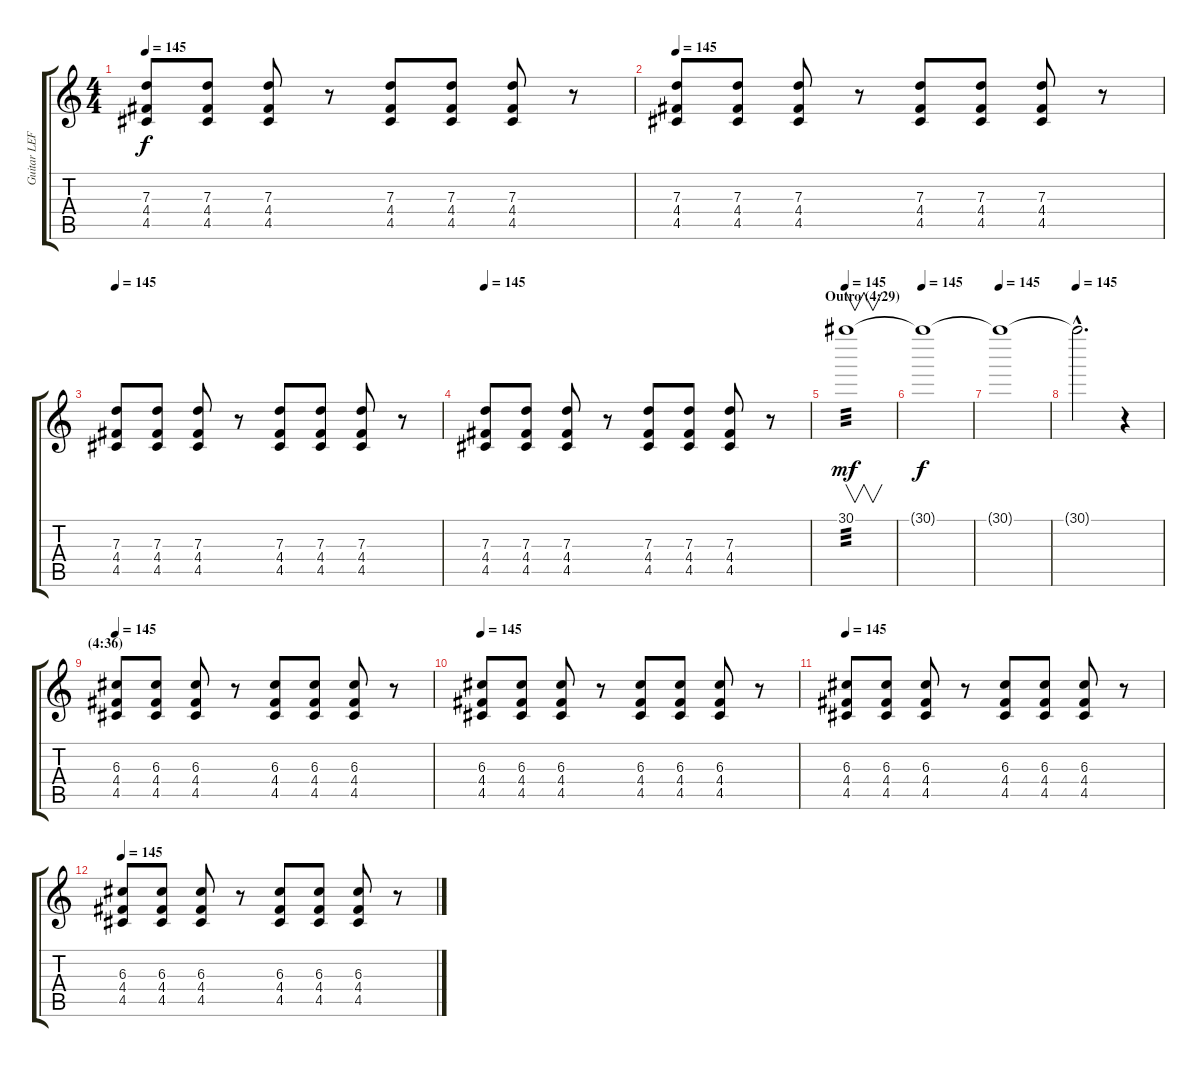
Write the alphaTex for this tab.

\track ("Guitar LEFT" "Guitar LEF") {instrument distortionguitar}
\staff {score tabs}
\tuning (E4 B3 G3 D3 A2 E2) {hide}
\ts (4 4)
\tempo 145
\clef g2
\ks c
(7.3 4.4 4.5).8{dy f} (7.3 4.4 4.5).8 (7.3 4.4 4.5).8 r.8 (7.3 4.4 4.5).8 (7.3 4.4 4.5).8 (7.3 4.4 4.5).8 r.8 |
\tempo 145
(7.3 4.4 4.5).8 (7.3 4.4 4.5).8 (7.3 4.4 4.5).8 r.8 (7.3 4.4 4.5).8 (7.3 4.4 4.5).8 (7.3 4.4 4.5).8 r.8 |
\tempo 145
(7.3 4.4 4.5).8 (7.3 4.4 4.5).8 (7.3 4.4 4.5).8 r.8 (7.3 4.4 4.5).8 (7.3 4.4 4.5).8 (7.3 4.4 4.5).8 r.8 |
\tempo 145
(7.3 4.4 4.5).8 (7.3 4.4 4.5).8 (7.3 4.4 4.5).8 r.8 (7.3 4.4 4.5).8 (7.3 4.4 4.5).8 (7.3 4.4 4.5).8 r.8 |
\section ("" "Outro (4:29)")
\tempo 145
30.1.1{v tp 3 dy mf} |
\tempo 145
30.1{t}.1{dy f} |
\tempo 145
30.1{t}.1 |
\tempo 145
30.1{hac t}.2{d} r.4 |
\section ("" "(4:36)")
\tempo 145
(6.3 4.4 4.5).8 (6.3 4.4 4.5).8 (6.3 4.4 4.5).8 r.8 (6.3 4.4 4.5).8 (6.3 4.4 4.5).8 (6.3 4.4 4.5).8 r.8 |
\tempo 145
(6.3 4.4 4.5).8 (6.3 4.4 4.5).8 (6.3 4.4 4.5).8 r.8 (6.3 4.4 4.5).8 (6.3 4.4 4.5).8 (6.3 4.4 4.5).8 r.8 |
\tempo 145
(6.3 4.4 4.5).8 (6.3 4.4 4.5).8 (6.3 4.4 4.5).8 r.8 (6.3 4.4 4.5).8 (6.3 4.4 4.5).8 (6.3 4.4 4.5).8 r.8 |
\tempo 145
(6.3 4.4 4.5).8 (6.3 4.4 4.5).8 (6.3 4.4 4.5).8 r.8 (6.3 4.4 4.5).8 (6.3 4.4 4.5).8 (6.3 4.4 4.5).8 r.8
